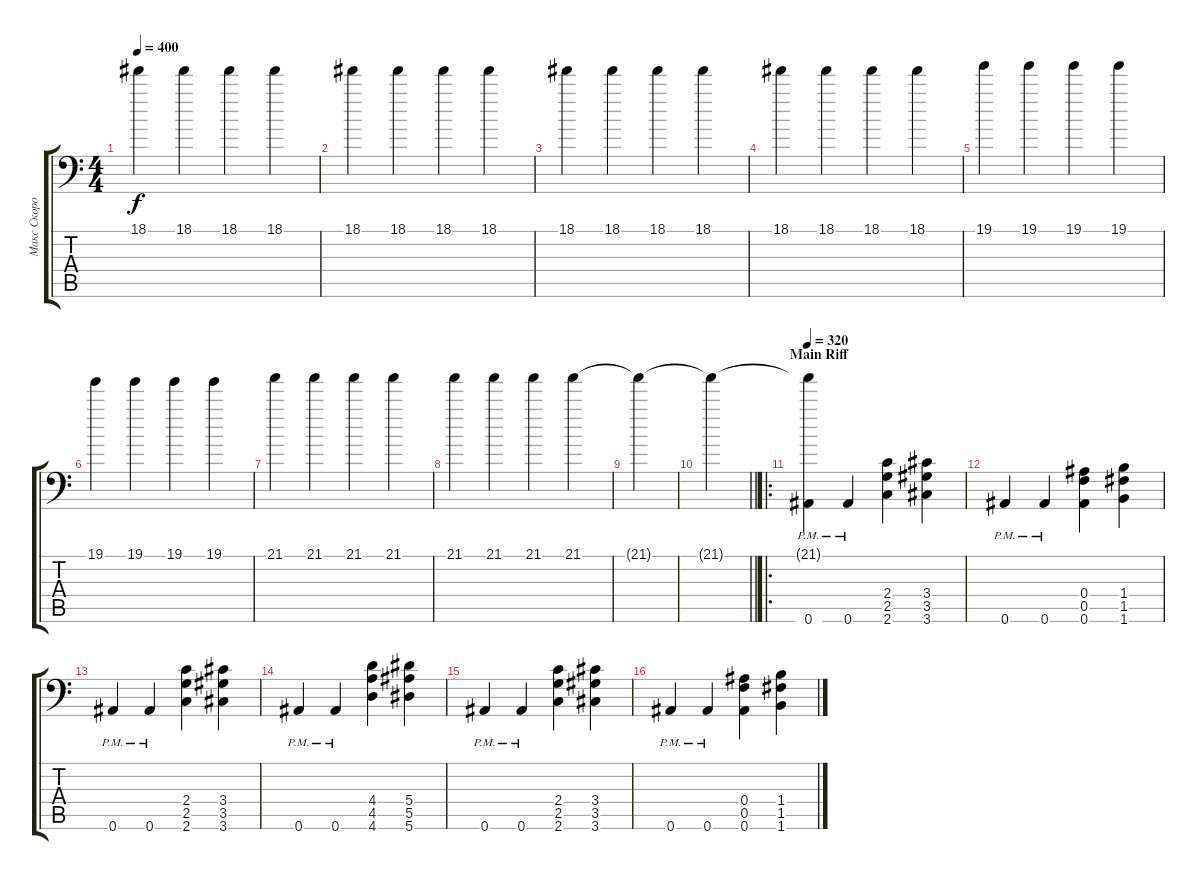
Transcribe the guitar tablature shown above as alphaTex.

\track ("Макс Скоробогатов-Гитара" "Макс Скоро") {instrument distortionguitar}
\staff {score tabs}
\tuning (C4 G3 Eb3 Bb2 F2 Bb1) {hide}
\ts (4 4)
\tempo 400
\clef f4
\ks c
18.1.4{dy f} 18.1.4 18.1.4 18.1.4 |
18.1.4 18.1.4 18.1.4 18.1.4 |
18.1.4 18.1.4 18.1.4 18.1.4 |
18.1.4 18.1.4 18.1.4 18.1.4 |
19.1.4 19.1.4 19.1.4 19.1.4 |
19.1.4 19.1.4 19.1.4 19.1.4 |
21.1.4 21.1.4 21.1.4 21.1.4 |
21.1.4 21.1.4 21.1.4 21.1.4 |
21.1{t}.4 |
\barLineRight lightlight
21.1{t}.4 |
\ro
\section ("" "Main Riff")
\tempo 320
(21.1{t} 0.6{pm}).4 0.6{pm}.4 (2.4 2.5 2.6).4 (3.4 3.5 3.6).4 |
0.6{pm}.4 0.6{pm}.4 (0.4 0.5 0.6).4 (1.4 1.5 1.6).4 |
0.6{pm}.4 0.6{pm}.4 (2.4 2.5 2.6).4 (3.4 3.5 3.6).4 |
0.6{pm}.4 0.6{pm}.4 (4.4 4.5 4.6).4 (5.4 5.5 5.6).4 |
0.6{pm}.4 0.6{pm}.4 (2.4 2.5 2.6).4 (3.4 3.5 3.6).4 |
0.6{pm}.4 0.6{pm}.4 (0.4 0.5 0.6).4 (1.4 1.5 1.6).4
